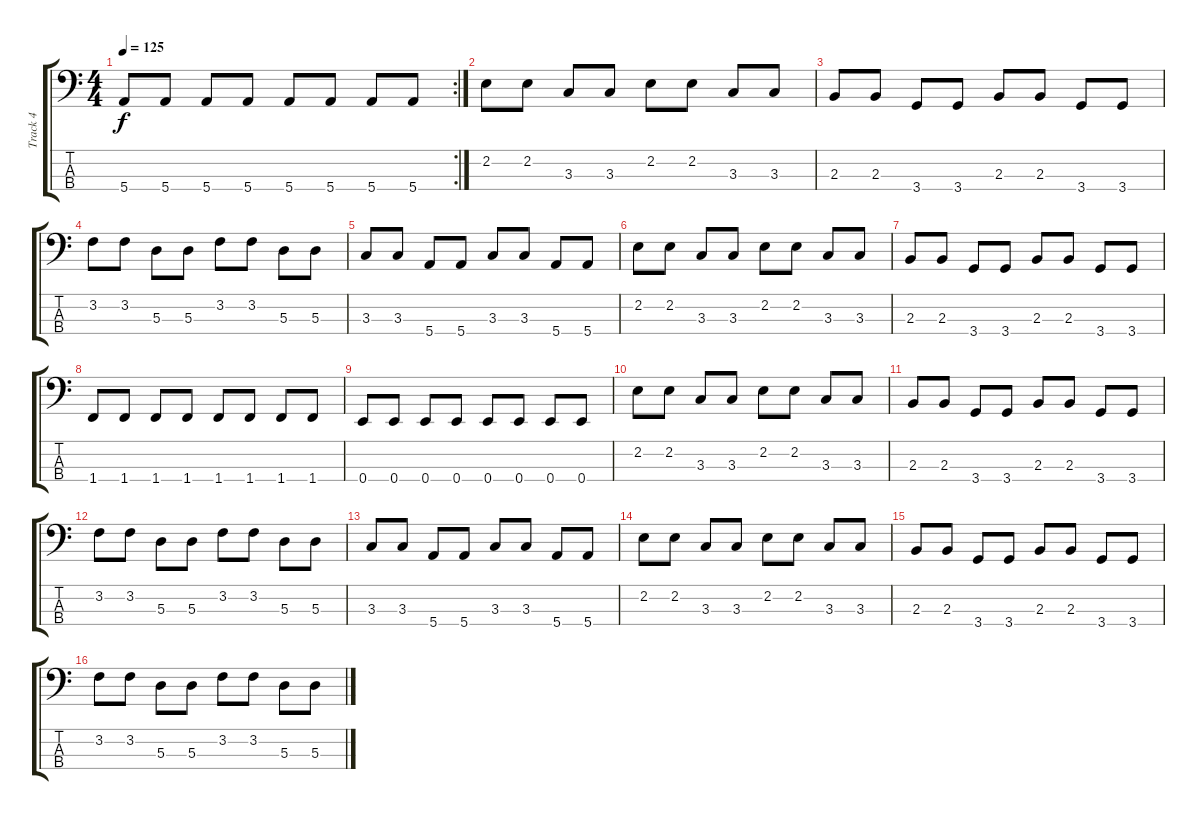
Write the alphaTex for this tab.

\track ("Track 4" "Track 4") {instrument electricbasspick}
\staff {score tabs}
\tuning (G2 D2 A1 E1) {hide}
\rc 2
\ts (4 4)
\tempo 125
\clef f4
\ks c
5.4.8{dy f} 5.4.8 5.4.8 5.4.8 5.4.8 5.4.8 5.4.8 5.4.8 |
2.2.8 2.2.8 3.3.8 3.3.8 2.2.8 2.2.8 3.3.8 3.3.8 |
2.3.8 2.3.8 3.4.8 3.4.8 2.3.8 2.3.8 3.4.8 3.4.8 |
3.2.8 3.2.8 5.3.8 5.3.8 3.2.8 3.2.8 5.3.8 5.3.8 |
3.3.8 3.3.8 5.4.8 5.4.8 3.3.8 3.3.8 5.4.8 5.4.8 |
2.2.8 2.2.8 3.3.8 3.3.8 2.2.8 2.2.8 3.3.8 3.3.8 |
2.3.8 2.3.8 3.4.8 3.4.8 2.3.8 2.3.8 3.4.8 3.4.8 |
1.4.8 1.4.8 1.4.8 1.4.8 1.4.8 1.4.8 1.4.8 1.4.8 |
0.4.8 0.4.8 0.4.8 0.4.8 0.4.8 0.4.8 0.4.8 0.4.8 |
2.2.8 2.2.8 3.3.8 3.3.8 2.2.8 2.2.8 3.3.8 3.3.8 |
2.3.8 2.3.8 3.4.8 3.4.8 2.3.8 2.3.8 3.4.8 3.4.8 |
3.2.8 3.2.8 5.3.8 5.3.8 3.2.8 3.2.8 5.3.8 5.3.8 |
3.3.8 3.3.8 5.4.8 5.4.8 3.3.8 3.3.8 5.4.8 5.4.8 |
2.2.8 2.2.8 3.3.8 3.3.8 2.2.8 2.2.8 3.3.8 3.3.8 |
2.3.8 2.3.8 3.4.8 3.4.8 2.3.8 2.3.8 3.4.8 3.4.8 |
3.2.8 3.2.8 5.3.8 5.3.8 3.2.8 3.2.8 5.3.8 5.3.8
